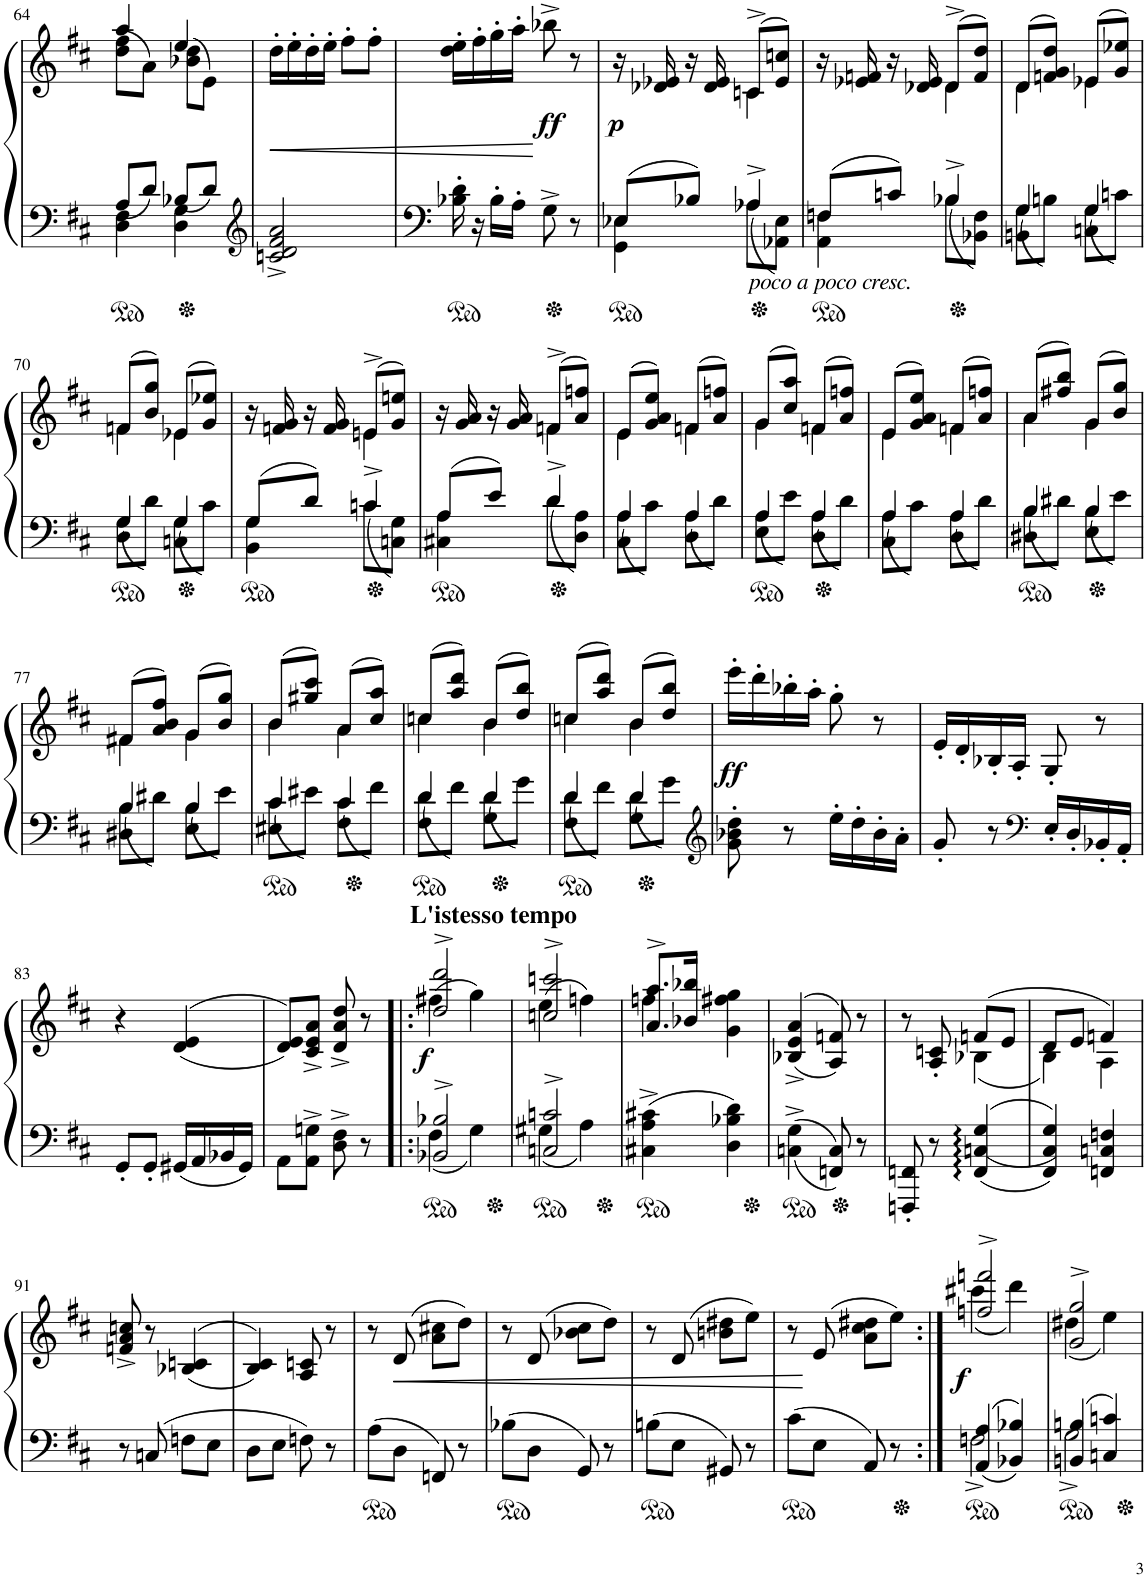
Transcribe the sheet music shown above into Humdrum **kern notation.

**kern	**kern	**dynam
*part1	*part1	*part1
*staff2	*staff1	*staff1/2
*I"Piano	*	*
*I'Pno.	*	*
!!LO:PB:g=z
*clefF4	*clefG2	*
*k[f#c#]	*k[f#c#]	*
*M2/4	*M2/4	*
=64	=64	=64
*^	*^	*
8A/L	4D\ 4F#\	4aa/	(>8dd\ 8ff#\L	.
8d/J	.	.	8a\J)	.
8B-X/L	4D\ 4G\	4ee/	(>8b-X\ 8dd\L	.
8d/J	.	.	8e\J)	.
*v	*v	*	*	*
*	*v	*v	*
=65	=65	=65
*clefG2	*	*
2cn/^ 2d/^ 2f#/^ 2a/^	16dd'\LL	.
.	16ee'\	.
.	16dd'\	.
.	16ee'\JJ	.
.	8ff#'\L	.
.	8ff#'\J	.
=66	=66	=66
16B-X\' 16d\'	16dd\' 16ee\'LL	.
16r	16ff#'\	.
16B-'\LL	16gg'\	.
16A'\JJ	16aa'\JJ	.
!	!	!LO:DY:b
8G^\	8bb-X^\	ff
8r	8r	.
=67	=67	=67
*^	*^	*
!	!	!	!	!LO:DY:b
8E-X/L	4GG\ 4E-X\	16r	4ryy	p
.	.	16d-X/ 16e-X/	.	.
8B-X/J	.	16r	.	.
.	.	16d-/ 16e-/	.	.
4A-X^/	8A-X\L	(8cn^/L	4cn^\	.
.	8AA-X\ 8E-\J	8e-/ 8ccn/J)	.	.
=68	=68	=68	=68	=68
!LO:TX:b:i:t=poco a poco cresc.	!	!	!	!
8Fn/L	4AA\ 4Fn\	16r	4ryy	.
.	.	16e-X/ 16fn/	.	.
8cn/J	.	16r	.	.
.	.	16d-X/ 16e-/	.	.
4B-X^/	8B-X\L	(8d-^/L	4d-^\	.
.	8BB-X\ 8F\J	8f/ 8dd/J)	.	.
=69	=69	=69	=69	=69
4G/	8BBn\ 8G\L	(8d/L	4d\	.
.	8Bn\J	8fn/ 8g/ 8dd/J)	.	.
4G/	8Cn\ 8G\L	(8e-X/L	4e-X\	.
.	8cn\J	8g/ 8ee-X/J)	.	.
!!LO:LB:g=z	!!
=70	=70	=70	=70	=70
4G/	8D\ 8G\L	(8fn/L	4fn\	.
.	8d\J	8b/ 8gg/J)	.	.
4G/	8Cn\ 8G\L	(8e-X/L	4e-X\	.
.	8c#\J	8g/ 8ee-X/J)	.	.
=71	=71	=71	=71	=71
8G/L	4BB\ 4G\	16r	4ryy	.
.	.	16fn/ 16g/	.	.
8d/J	.	16r	.	.
.	.	16f/ 16g/	.	.
4cn^/	8cn\L	(8e^/L	4en^\	.
.	8Cn\ 8G\J	8g/ 8een/J)	.	.
=72	=72	=72	=72	=72
8A/L	4C#X\ 4A\	16r	4ryy	.
.	.	16g/ 16a/	.	.
8e/J	.	16r	.	.
.	.	16g/ 16a/	.	.
4d^/	8d\L	(8fn^/L	4fn^\	.
.	8D\ 8A\J	8a/ 8ffn/J)	.	.
=73	=73	=73	=73	=73
4A/	8C#\ 8A\L	(8e/L	4e\	.
.	8c#\J	8g/ 8a/ 8ee/J)	.	.
4A/	8D\ 8A\L	(8fn/L	4fn\	.
.	8d\J	8a/ 8ffn/J)	.	.
=74	=74	=74	=74	=74
4A/	8E\ 8A\L	(8g/L	4g\	.
.	8e\J	8cc#/ 8aa/J)	.	.
4A/	8D\ 8A\L	(8fn/L	4fn\	.
.	8d\J	8a/ 8ffn/J)	.	.
=75	=75	=75	=75	=75
4A/	8C#\ 8A\L	(8e/L	4e\	.
.	8c#\J	8g/ 8a/ 8ee/J)	.	.
4A/	8D\ 8A\L	(8fn/L	4fn\	.
.	8d\J	8a/ 8ffn/J)	.	.
=76	=76	=76	=76	=76
4B/	8D#X\ 8B\L	(8a/L	4a\	.
.	8d#X\J	8ff#X/ 8bb/J)	.	.
4B/	8E\ 8B\L	(8g/L	4g\	.
.	8e\J	8b/ 8gg/J)	.	.
!!LO:LB:g=z	!!
=77	=77	=77	=77	=77
4B/	8D#X\ 8B\L	(8f#/L	4f#X\	.
.	8d#X\J	8a/ 8b/ 8ff#/J)	.	.
4B/	8E\ 8B\L	(8g/L	4g\	.
.	8e\J	8b/ 8gg/J)	.	.
=78	=78	=78	=78	=78
4c#/	8E#X\ 8c#\L	(8b/L	4b\	.
.	8e#X\J	8gg#X/ 8ccc#/J)	.	.
4c#/	8F#\ 8c#\L	(8a/L	4a\	.
.	8f#\J	8cc#/ 8aa/J)	.	.
=79	=79	=79	=79	=79
4d/	8F#\ 8d\L	(8ccn/L	4cc\	.
.	8f#\J	8aa/ 8ddd/J)	.	.
4d/	8G\ 8d\L	(8b/L	4b\	.
.	8g\J	8dd/ 8bb/J)	.	.
=80	=80	=80	=80	=80
4d/	8F#\ 8d\L	(8ccn/L	4ccn\	.
.	8f#\J	8aa/ 8ddd/J)	.	.
4d/	8G\ 8d\L	(8b/L	4b\	.
.	8g\J	8dd/ 8bb/J)	.	.
*v	*v	*	*	*
*	*v	*v	*
=81	=81	=81
*clefG2	*	*
*^	*	*
!	!	!	!LO:DY:a=2
*v	*v	*	*
8g\' 8b-X\' 8dd\'	16eee'\LL	ff
.	16ddd'\	.
8r	16bb-X'\	.
.	16aa'\JJ	.
16ee'\LL	8gg'\	.
16dd'\	.	.
16b-'\	8r	.
16a'\JJ	.	.
=82	=82	=82
8g'/	16e'/LL	.
.	16d'/	.
8r	16B-X'/	.
.	16A'/JJ	.
*clefF4	*	*
16E'/LL	8G'/	.
16D'/	.	.
16BB-X'/	8r	.
16AA'/JJ	.	.
!!LO:LB:g=z
=83	=83	=83
8GG'/L	4r	.
8GG'/J	.	.
16GG#X/LL	((>4d/ 4e/	.
16AA/	.	.
16BB-X/	.	.
16GG#/JJ	.	.
=84	=84	=84
8AA\L	8d/ 8e/L))	.
8AA\^ 8Gn\^J	8c#/^ 8e/^ 8a/^J	.
8D\^ 8F#\^	8d/^ 8a/^ 8dd/^	.
8r	8r	.
=85!|:	=85!|:	=85!|:
*^	*^	*
!	!	!LO:TX:a:B:t=L'istesso tempo	!	!
!	!	!	!	!LO:DY:a=2
2BB-X/^ 2B-X/^	4F#\	2dd/^ 2ddd/^	(>4ff#X\	f
.	4G\	.	4gg\)	.
=86	=86	=86	=86	=86
2Cn/^ 2cn/^	4G#X\	2ccn/^ 2cccn/^	(>4ee\	.
.	4A\	.	4ffn\)	.
*v	*v	*	*	*
=87	=87	=87	=87
4C#X\^ 4A\^ 4c#X\^	8.a/^ 8.aa/^L	4ffn\	.
.	16b-X/ 16bb-X/Jk	.	.
4D\ 4B-X\ 4d\	4g\ 4ff#X\ 4gg\	4ryy	.
*	*v	*v	*
=88	=88	=88
4Cn\^ 4G\^	(>(4B-X/^ 4e/^ 4a/^	.
8FFn/ 8C/	8A/ 8fn/))	.
8r	8r	.
=89	=89	=89
*	*^	*
8FFFn/' 8FFn/'	8r	4ryy	.
8r	8A/' 8cn/'	.	.
4FF/: 4Cn/: 4G/:	(8fn/L	(4B-X\	.
.	8e/J	.	.
=90	=90	=90	=90
4FF#/ 4C#/ 4G/	8d/L	4B\)	.
.	8e/J	.	.
4FFn/ 4Cn/ 4Fn/	4fn/)	4A\	.
*	*v	*v	*
!!LO:LB:g=z
=91	=91	=91
8r	8fn/^ 8a/^ 8ccn/^	.
8Cn/	8r	.
8Fn\L	(>(4B-X/ 4cn/	.
8E\J	.	.
=92	=92	=92
8D\L	4B/ 4c#/))	.
8E\J	.	.
8Fn\	8A/ 8cn/	.
8r	8r	.
=93	=93	=93
8A\L	8r	.
8D\J	(8d/	.
8FFn/	8a\ 8cc#X\L	.
8r	8dd\J)	.
=94	=94	=94
8B-X\L	8r	.
8D\J	(8d/	.
8GG/	8b-X\ 8cc#\L	.
8r	8dd\J)	.
=95	=95	=95
8Bn\L	8r	.
8E\J	(8d/	.
8GG#X/	8bn\ 8dd#X\L	.
8r	8ee\J)	.
=96	=96	=96
8c#\L	8r	.
8E\J	(8e/	.
8AA/	8a\ 8cc#\ 8dd#X\L	.
8r	8ee\J)	.
=97:|!	=97:|!	=97:|!
*^	*^	*
!	!	!	!	!LO:DY:b
4AA/ 4A/	2Fn^\	2ffn/^ 2fffn/^	(4ccc#X\	f
4BB-X/ 4B-X/	.	.	4ddd\)	.
=98	=98	=98	=98	=98
4BBn/ 4Bn/	2G^\	2g/^ 2gg/^	(4dd#X\	.
4Cn/ 4cn/	.	.	4ee\)	.
*v	*v	*	*	*
*	*v	*v	*
=	=	=
*-	*-	*-
